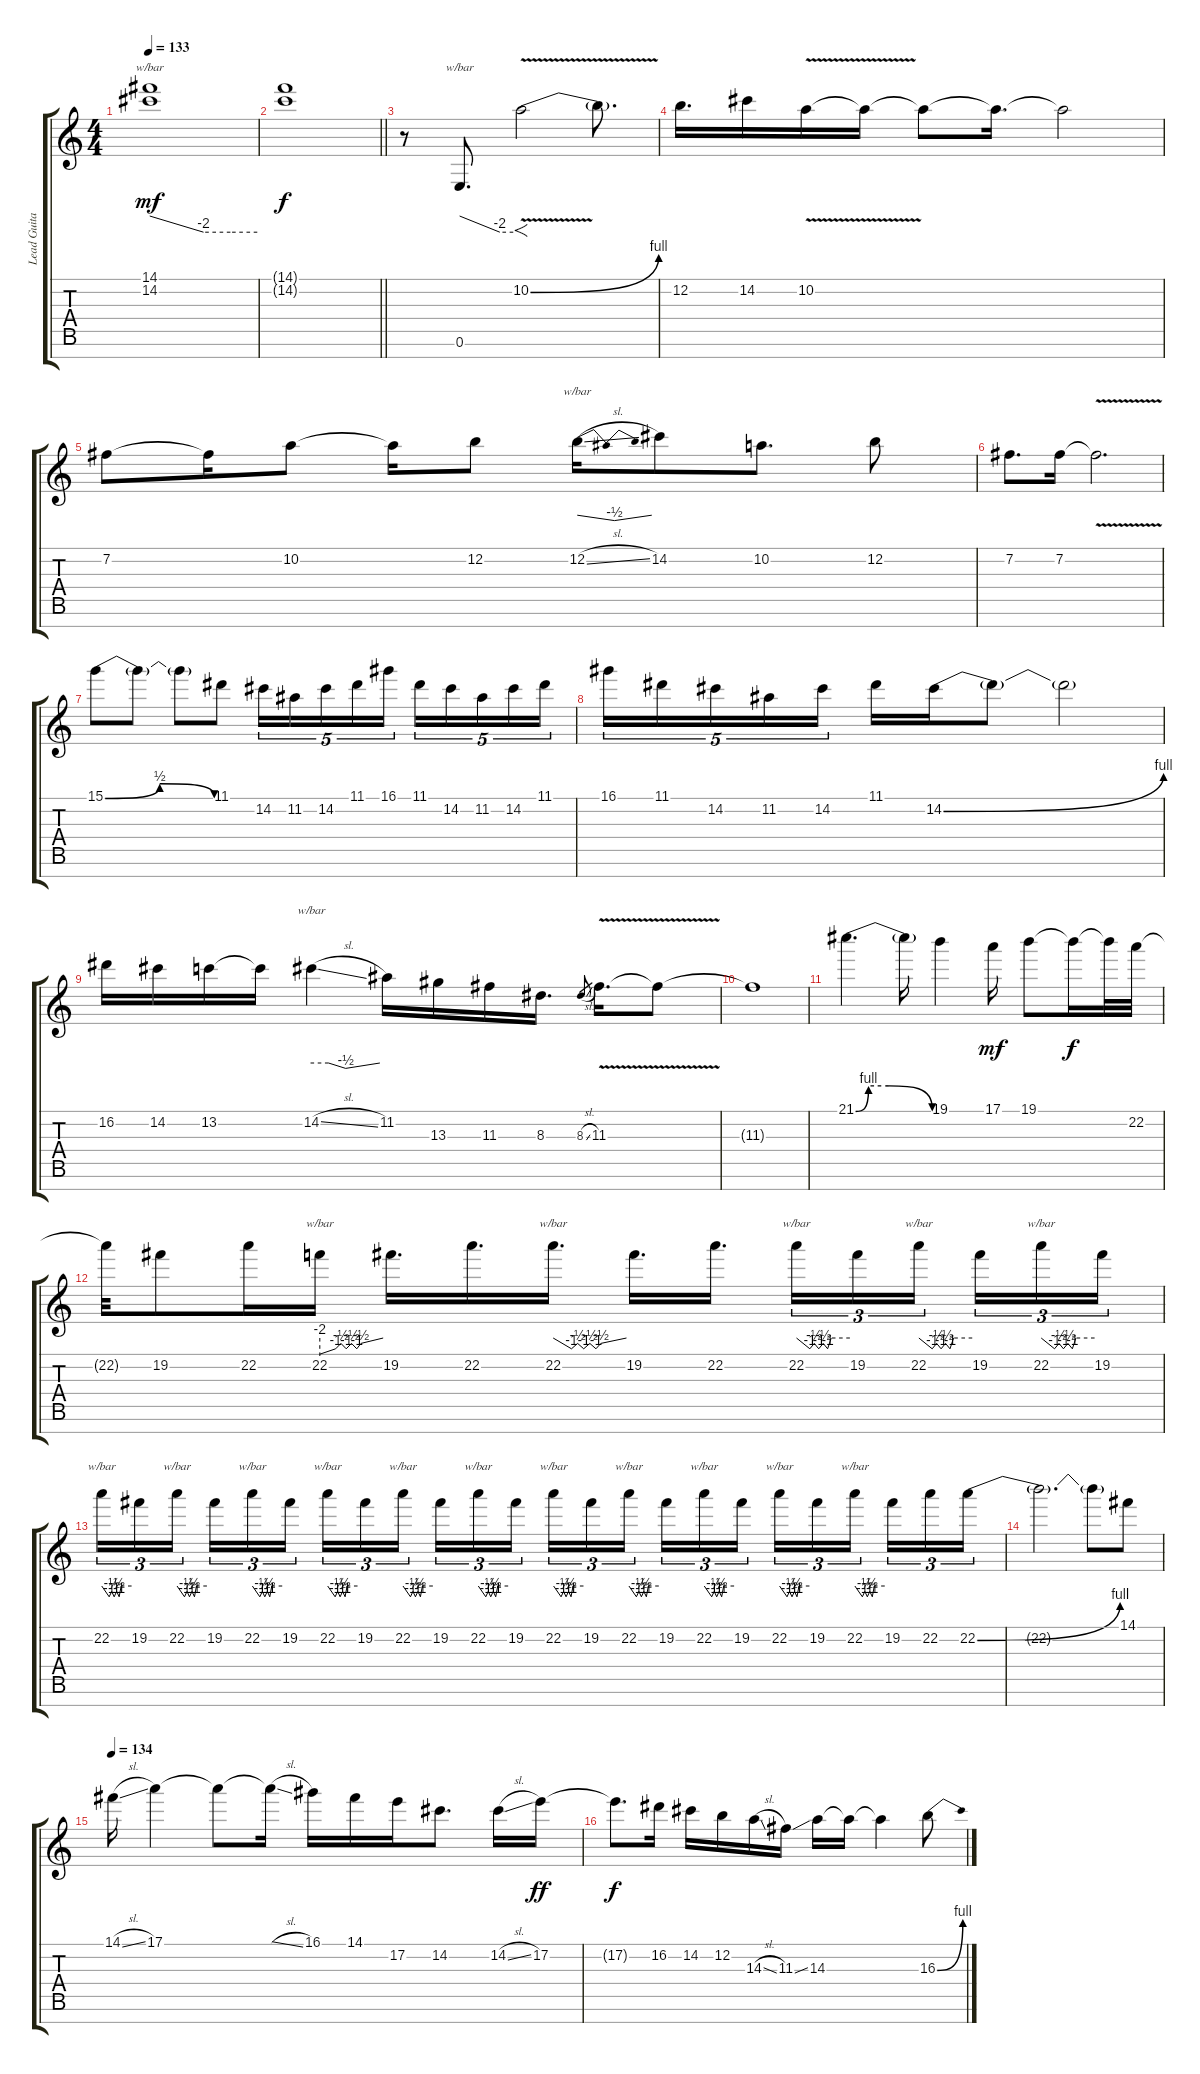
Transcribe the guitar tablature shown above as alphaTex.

\track ("Lead Guitar" "Lead Guita") {instrument distortionguitar}
\staff {score tabs}
\tuning (E4 B3 G3 D3 A2 E2 B1) {hide}
\ts (4 4)
\tempo 133
\clef g2
\ks c
(14.1 14.2).1{tbe (custom default 0 0 30 -8 45 -8 60 -8) dy mf} |
\barLineRight lightlight
(14.1{t} 14.2{t}).1{dy f} |
\section ("" "")
r.8 0.6.8{d tbe (custom default 0 0 45 -8 60 -8)} 10.2{be (bend 0 0 60 4) v}.2{f} 10.2{t}.8{d} |
12.2.16{d} 14.2.16 10.2{v}.16 10.2{t}.16 10.2{t}.8 10.2{t}.16{d} 10.2{t}.2 |
7.2.8 7.2{t}.16 10.2.8 10.2{t}.16 12.2.8 12.2{sl}.16{tbe (dip default 0 0 30 -2 60 0)} 14.2.8 10.2.8{d} 12.2.8 |
7.2.8{d} 7.2.16 7.2{v t}.2{d} |
15.1{be (bendrelease 0 0 10 2 20 2 60 0)}.8 15.1{t}.8 15.1{t}.8 11.1.8 14.2.16{tu (5 4)} 11.2.16{tu (5 4)} 14.2.16{tu (5 4)} 11.1.16{tu (5 4)} 16.1.16{tu (5 4)} 11.1.16{tu (5 4)} 14.2.16{tu (5 4)} 11.2.16{tu (5 4)} 14.2.16{tu (5 4)} 11.1.16{tu (5 4)} |
16.1.16{tu (5 4)} 11.1.16{tu (5 4)} 14.2.16{tu (5 4)} 11.2.16{tu (5 4)} 14.2.16{tu (5 4)} 11.1.16 14.2{be (bend 0 0 60 4)}.16 14.2{t}.8 14.2{t}.2 |
16.2.16 14.2.16 13.2.16 13.2{t}.16 14.2{sl}.4{tbe (custom default 0 0 15 0 30 -2 60 0)} 11.2.16 13.3.16 11.3.16 8.3.16{d} 8.3{sl}.8{gr} 11.3{v}.16{d} 11.3{t}.8 |
11.3{t}.1 |
21.1{be (custom 0 0 10 4 20 4 26 4 60 0)}.4{d} 21.1{t}.16 19.1.4 17.1.16{dy mf} 19.1.8 19.1{t}.16{dy f} 19.1{t}.32 22.2.32 |
22.2{t}.32 19.2.8 22.2.16 22.2.16{tbe (custom default 0 -8 15 -4 20 -2 25 -4 30 -2 35 -4 39 -2 60 0)} 19.2.16{d} 22.2.16{d} 22.2.16{d tbe (custom default 0 0 15 -4 20 -2 25 -4 30 -2 35 -4 39 -2 60 0)} 19.2.16{d} 22.2.16{d} 22.2.16{tu (3 2) tbe (custom default 0 0 15 -4 20 -2 25 -4 30 -2 35 -4 39 0 60 0)} 19.2.16{tu (3 2)} 22.2.16{tu (3 2) tbe (custom default 0 0 15 -4 20 -2 25 -4 30 -2 35 -4 39 0 60 0) beam splitsecondary} 19.2.16{tu (3 2)} 22.2.16{tu (3 2) tbe (custom default 0 0 15 -4 20 -2 25 -4 30 -2 35 -4 39 0 60 0)} 19.2.16{tu (3 2)} |
22.2.16{tu (3 2) tbe (custom default 0 0 15 -4 20 -2 25 -4 30 -2 35 -4 39 0 60 0)} 19.2.16{tu (3 2)} 22.2.16{tu (3 2) tbe (custom default 0 0 15 -4 20 -2 25 -4 30 -2 35 -4 39 0 60 0) beam splitsecondary} 19.2.16{tu (3 2)} 22.2.16{tu (3 2) tbe (custom default 0 0 15 -4 20 -2 25 -4 30 -2 35 -4 39 0 60 0)} 19.2.16{tu (3 2)} 22.2.16{tu (3 2) tbe (custom default 0 0 15 -4 20 -2 25 -4 30 -2 35 -4 39 0 60 0)} 19.2.16{tu (3 2)} 22.2.16{tu (3 2) tbe (custom default 0 0 15 -4 20 -2 25 -4 30 -2 35 -4 39 0 60 0) beam splitsecondary} 19.2.16{tu (3 2)} 22.2.16{tu (3 2) tbe (custom default 0 0 15 -4 20 -2 25 -4 30 -2 35 -4 39 0 60 0)} 19.2.16{tu (3 2)} 22.2.16{tu (3 2) tbe (custom default 0 0 15 -4 20 -2 25 -4 30 -2 35 -4 39 0 60 0)} 19.2.16{tu (3 2)} 22.2.16{tu (3 2) tbe (custom default 0 0 15 -4 20 -2 25 -4 30 -2 35 -4 39 0 60 0) beam splitsecondary} 19.2.16{tu (3 2)} 22.2.16{tu (3 2) tbe (custom default 0 0 15 -4 20 -2 25 -4 30 -2 35 -4 39 0 60 0)} 19.2.16{tu (3 2)} 22.2.16{tu (3 2) tbe (custom default 0 0 15 -4 20 -2 25 -4 30 -2 35 -4 39 0 60 0)} 19.2.16{tu (3 2)} 22.2.16{tu (3 2) tbe (custom default 0 0 15 -4 20 -2 25 -4 30 -2 35 -4 39 0 60 0) beam splitsecondary} 19.2.16{tu (3 2)} 22.2.16{tu (3 2)} 22.2{be (bend 0 0 60 4)}.16{tu (3 2)} |
22.2{t}.2{d} 22.2{t}.8 14.1.8 |
\tempo 134
14.1{sl}.16 17.1.4 17.1{t}.8 17.1{sl t}.16 16.1.16 14.1.16 17.2.16 14.2.8{d} 14.2{sl}.16 17.2.16{dy ff} |
17.2{t}.8{d dy f} 16.2.16 14.2.16 12.2.16 14.3{sl}.16 11.3{ss}.16 14.3.16 14.3{t}.16 14.3{t}.4 16.3{be (bend 0 0 60 4)}.8
